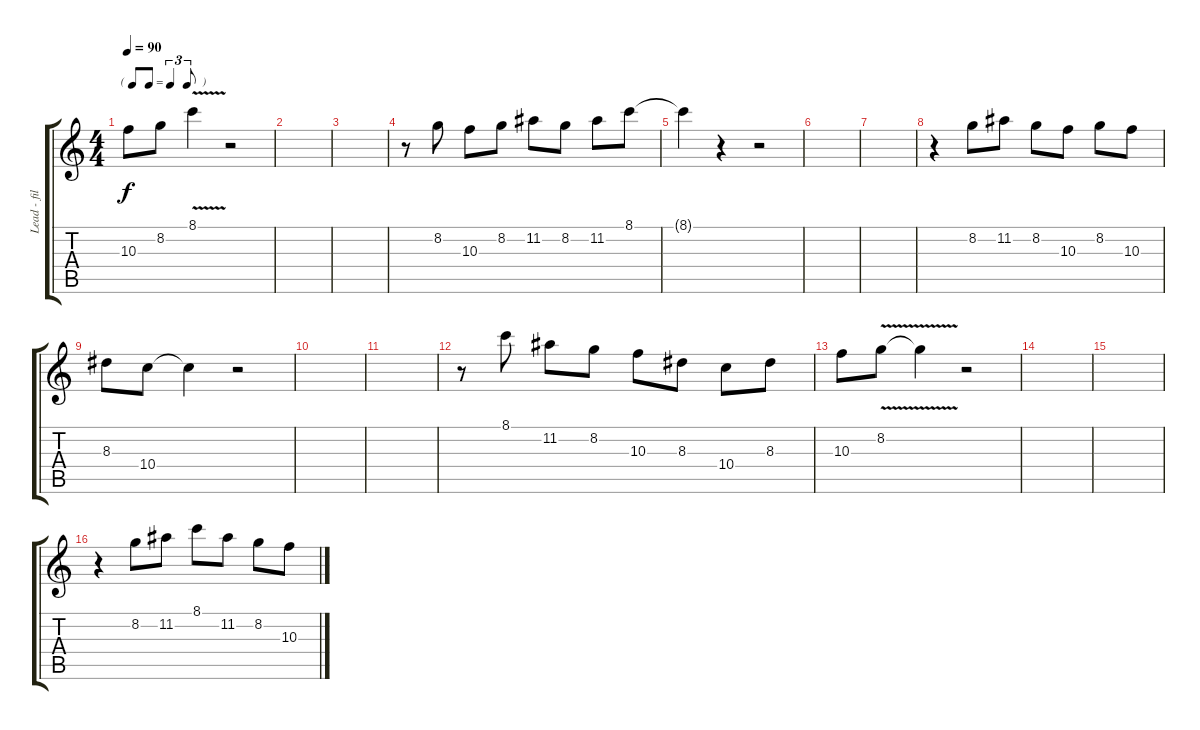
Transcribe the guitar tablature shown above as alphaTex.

\track ("Lead - fills" "Lead - fil") {instrument acousticguitarsteel}
\staff {score tabs}
\tuning (E4 B3 G3 D3 A2 E2) {hide}
\ts (4 4)
\tf triplet8th
\tempo 90
\clef g2
\ks c
10.3.8{dy f} 8.2.8 8.1{v}.4 r.2 |
|
|
r.8 8.2.8 10.3.8 8.2.8 11.2.8 8.2.8 11.2.8 8.1.8 |
8.1{t}.4 r.4 r.2 |
|
|
r.4 8.2.8 11.2.8 8.2.8 10.3.8 8.2.8 10.3.8 |
8.3.8 10.4.8 10.4{t}.4 r.2 |
|
|
r.8 8.1.8 11.2.8 8.2.8 10.3.8 8.3.8 10.4.8 8.3.8 |
10.3.8 8.2{v}.8 8.2{t}.4 r.2 |
|
|
r.4 8.2.8 11.2.8 8.1.8 11.2.8 8.2.8 10.3.8
